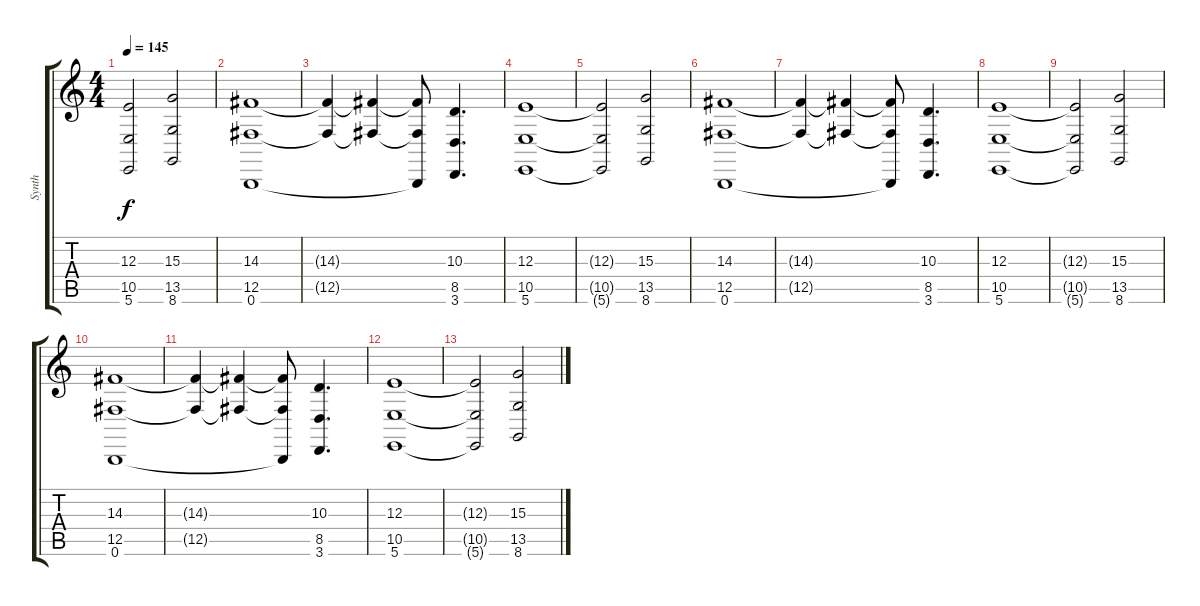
\track ("Synth" "Synth") {instrument synthstrings2}
\staff {score tabs}
\tuning (Db4 Ab3 E3 B2 Gb2 B1) {hide}
\ts (4 4)
\tempo 145
\clef g2
\ks c
(12.3{t} 10.5{t} 5.6{t}).2{dy f} (15.3 13.5 8.6).2 |
(14.3 12.5 0.6).1{volume 12 balance 8 instrument synthstrings2} |
(14.3{t} 12.5{t}).4 (14.3{t} 12.5{t}).4 (14.3{t} 12.5{t} 0.6{t}).8 (10.3 8.5 3.6).4{d} |
(12.3 10.5 5.6).1 |
(12.3{t} 10.5{t} 5.6{t}).2 (15.3 13.5 8.6).2 |
(14.3 12.5 0.6).1{volume 12 balance 8 instrument synthstrings2} |
(14.3{t} 12.5{t}).4 (14.3{t} 12.5{t}).4 (14.3{t} 12.5{t} 0.6{t}).8 (10.3 8.5 3.6).4{d} |
(12.3 10.5 5.6).1 |
(12.3{t} 10.5{t} 5.6{t}).2 (15.3 13.5 8.6).2 |
(14.3 12.5 0.6).1{volume 12 balance 8 instrument synthstrings2} |
(14.3{t} 12.5{t}).4 (14.3{t} 12.5{t}).4 (14.3{t} 12.5{t} 0.6{t}).8 (10.3 8.5 3.6).4{d} |
(12.3 10.5 5.6).1 |
(12.3{t} 10.5{t} 5.6{t}).2 (15.3 13.5 8.6).2
